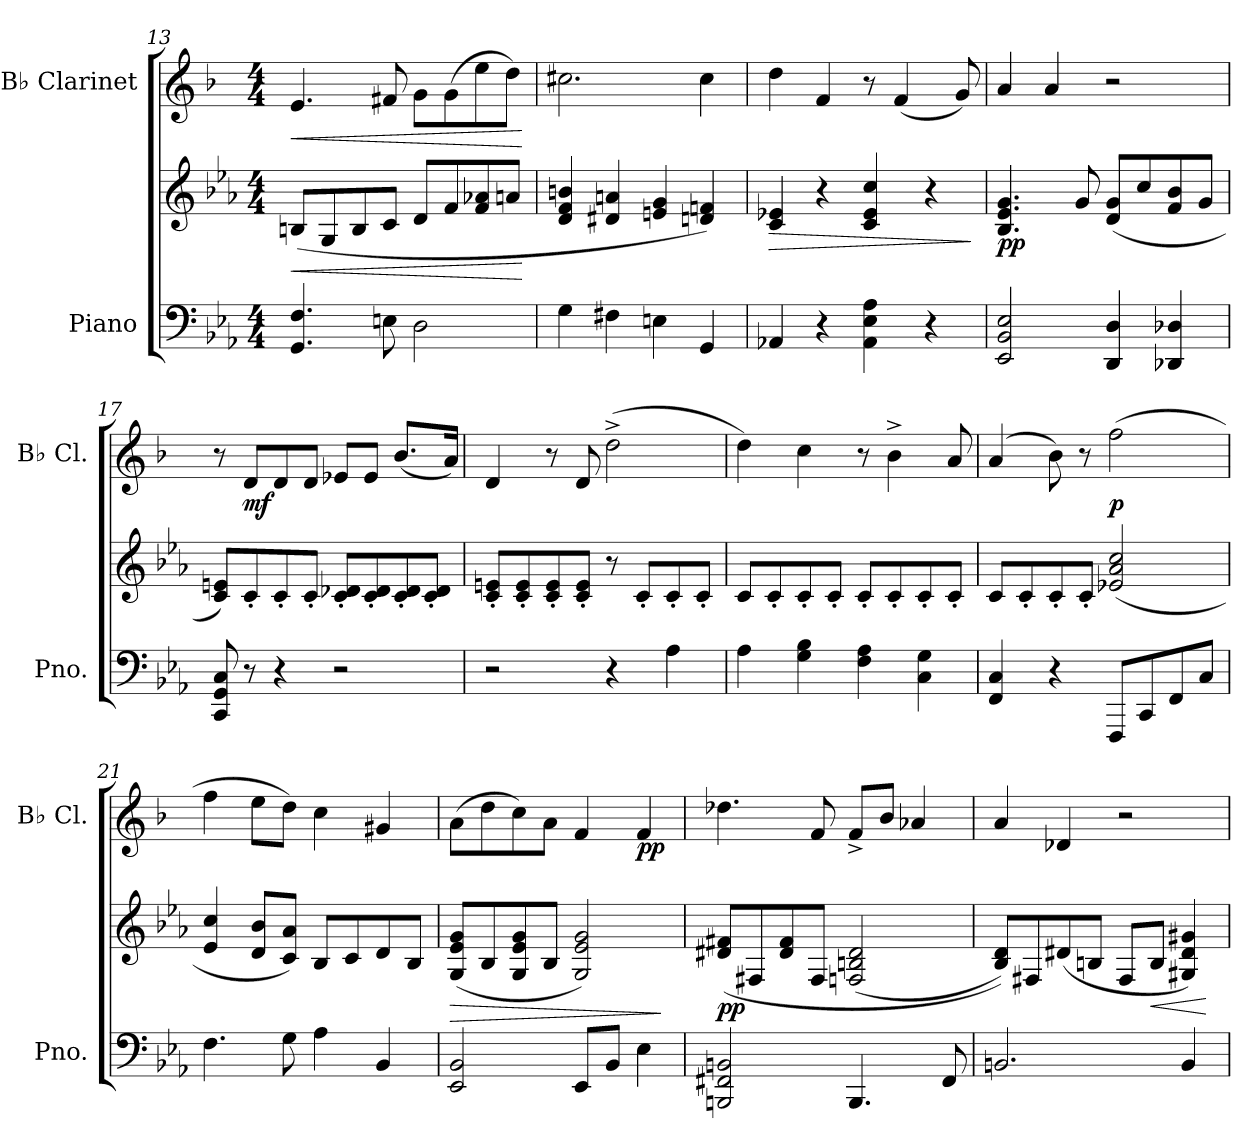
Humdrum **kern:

**kern	**kern	**dynam	**kern	**dynam
*part2	*part2	*part2	*part1	*part1
*staff3	*staff2	*staff2/3	*staff1	*staff1
*I"Piano	*	*	*I"B♭ Clarinet	*
*I'Pno.	*	*	*I'B♭ Cl.	*
*clefF4	*clefG2	*	*clefG2	*
*	*	*	*ITrd1c2	*
*k[b-e-a-]	*k[b-e-a-]	*	*k[b-e-a-]	*
*M4/4	*M4/4	*	*M4/4	*
=13	=13	=13	=13	=13
!	!	!LO:HP:b	!	!LO:HP:b
4.GG/ 4.F/	(8Bn/L	<	4.d/	<
.	8G/	.	.	.
.	8B/	.	.	.
8En\	8c/J	.	8en/	.
2D\	8d/L	.	8f\L	.
.	8f/	.	(8f\	.
.	8f/ 8a-X/	.	8dd\	.
.	8an/J	.	8cc\J)	.
.	.	[	.	[
=14	=14	=14	=14	=14
4G\	4d/ 4f/ 4bn/	.	2.bn\	.
4F#X\	4d#X/ 4an/	.	.	.
4En\	4en/ 4g/	.	.	.
4GG/	4dn/ 4fn/)	.	4b\	.
!!LO:PB:g=z
=15	=15	=15	=15	=15
!	!	!LO:HP:b	!	!
4AA-X/	4c/ 4e-X/	>	4cc\	.
4r	4r	.	4e-/	.
4AA-\ 4E-\ 4A-\	4c/ 4e-/ 4cc/	.	8r	.
.	.	.	(4e-/	.
4r	4r	.	.	.
.	.	.	8f/)	.
.	.	]	.	.
=16	=16	=16	=16	=16
!	!	!LO:DY:b	!	!
2EE-/ 2BB-/ 2E-/	4.B-/ 4.e-/ 4.g/	pp	4g/	.
.	.	.	4g/	.
.	8g/	.	.	.
4DD/ 4D/	(8d/ 8g/L	.	2r	.
.	8cc/	.	.	.
4DD-X/ 4D-X/	8f/ 8b-/	.	.	.
.	8g/J	.	.	.
=17	=17	=17	=17	=17
8CC/ 8GG/ 8C/	8c/ 8en/L)	.	8r	.
!	!	!	!	!LO:DY:b
8r	8c'/	.	8c/L	mf
4r	8c'/	.	8c/	.
.	8c'/J	.	8c/J	.
2r	8c/' 8d-X/'L	.	8d-X/L	.
.	8c/' 8d-/'	.	8d-/J	.
.	8c/' 8d-/'	.	(8.a-/L	.
.	8c/' 8d-/'J	.	.	.
.	.	.	16g/Jk)	.
=18	=18	=18	=18	=18
2r	8c/' 8en/'L	.	4c/	.
.	8c/' 8e/'	.	.	.
.	8c/' 8e/'	.	8r	.
.	8c/' 8e/'J	.	8c/	.
4r	8r	.	(2cc^\	.
.	8c'/L	.	.	.
4A-\	8c'/	.	.	.
.	8c'/J	.	.	.
!!LO:LB:g=z
=19	=19	=19	=19	=19
4A-\	8c/L	.	4cc\)	.
.	8c'/	.	.	.
4G\ 4B-\	8c'/	.	4b-\	.
.	8c'/J	.	.	.
4F\ 4A-\	8c'/L	.	8r	.
.	8c'/	.	4a-^\	.
4C\ 4G\	8c'/	.	.	.
.	8c'/J	.	8g/	.
=20	=20	=20	=20	=20
4FF/ 4C/	8c/L	.	(4g/	.
.	8c'/	.	.	.
4r	8c'/	.	8a-\)	.
.	8c'/J	.	8r	.
!	!	!	!	!LO:DY:b
8FFF/L	(2e-X/ 2a-/ 2cc/	.	(2ee-\	p
8CC/	.	.	.	.
8FF/	.	.	.	.
8C/J	.	.	.	.
=21	=21	=21	=21	=21
4.F\	4e-/ 4cc/	.	4ee-\	.
.	8d/ 8b-/L	.	8dd\L	.
8G\	8c/ 8a-/J)	.	8cc\J)	.
4A-\	8B-/L	.	4b-\	.
.	8c/	.	.	.
4BB-/	8d/	.	4f#X/	.
.	8B-/J	.	.	.
=22	=22	=22	=22	=22
!	!	!LO:HP:b	!	!
2EE-/ 2BB-/	(8G/ 8e-/ 8g/L	>	(8g\L	.
.	8B-/	.	8cc\	.
.	8G/ 8e-/ 8g/	.	8b-\)	.
.	8B-/J	.	8g\J	.
8EE-/L	2G/ 2e-/ 2g/)	.	4e-/	.
8BB-/J	.	.	.	.
!	!	!	!	!LO:DY:b
4E-\	.	.	4e-/	pp
.	.	]	.	.
!!LO:LB:g=z
=23	=23	=23	=23	=23
!	!	!LO:DY:b	!	!
2BBBn/ 2FF#X/ 2BBn/	(8d#X/ 8f#X/L	pp	4.cc-X\	.
.	8F#X/	.	.	.
.	8d#/ 8f#/	.	.	.
.	8F#/J	.	8e-/	.
4.BBB/	(2Fn/ 2Bn/ 2d#/	.	8e-^/L	.
.	.	.	8a-/J	.
.	.	.	4g-X/	.
8FF#/	.	.	.	.
=24	=24	=24	=24	=24
2.BBn/	8B-/ 8d/L))	.	4g/	.
.	8F#X/	.	.	.
.	(8d#X/	.	4c-X/	.
.	8Bn/J	.	.	.
.	8F#/L	.	2r	.
!	!	!LO:HP:b	!	!
.	8B/J	<	.	.
4BB/	4G#X/ 4d#/ 4g#X/)	.	.	.
.	.	[	.	.
=	=	=	=	=
*-	*-	*-	*-	*-
